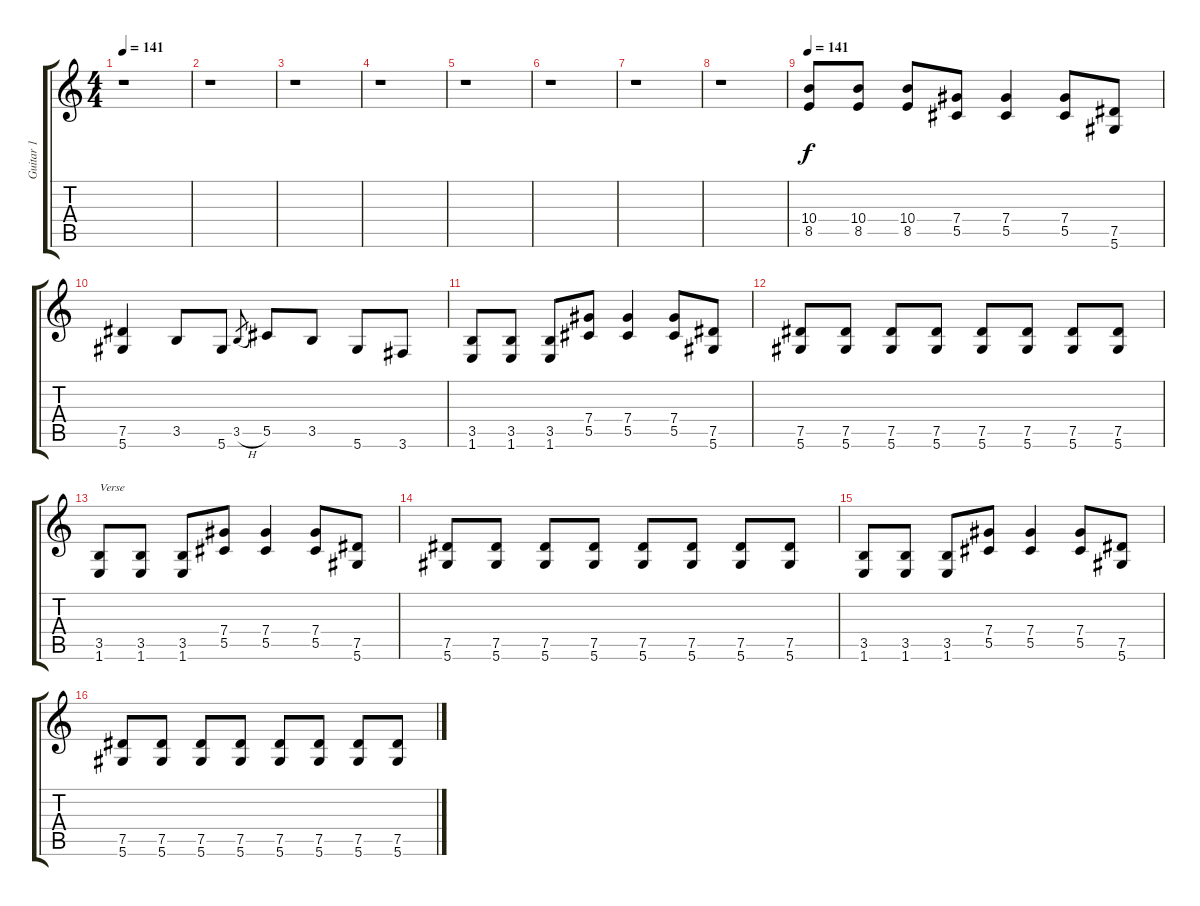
\track ("Guitar 1" "Guitar 1") {instrument overdrivenguitar}
\staff {score tabs}
\tuning (Eb4 Bb3 Gb3 Db3 Ab2 Eb2) {hide}
\ts (4 4)
\tempo 141
\tempo 134
\tempo 141
\clef g2
\ks c
r.1{dy f instrument overdrivenguitar} |
r.1 |
r.1 |
r.1 |
r.1 |
r.1 |
r.1 |
r.1 |
\tempo 141
(10.4 8.5).8 (10.4 8.5).8 (10.4 8.5).8 (7.4 5.5).8 (7.4 5.5).4 (7.4 5.5).8 (7.5 5.6).8 |
(7.5 5.6).4 3.5.8 5.6.8 3.5{h}.8{gr} 5.5.8 3.5.8 5.6.8 3.6.8 |
(3.5 1.6).8 (3.5 1.6).8 (3.5 1.6).8 (7.4 5.5).8 (7.4 5.5).4 (7.4 5.5).8 (7.5 5.6).8 |
(7.5 5.6).8 (7.5 5.6).8 (7.5 5.6).8 (7.5 5.6).8 (7.5 5.6).8 (7.5 5.6).8 (7.5 5.6).8 (7.5 5.6).8 |
(3.5 1.6).8{txt "Verse"} (3.5 1.6).8 (3.5 1.6).8 (7.4 5.5).8 (7.4 5.5).4 (7.4 5.5).8 (7.5 5.6).8 |
(7.5 5.6).8 (7.5 5.6).8 (7.5 5.6).8 (7.5 5.6).8 (7.5 5.6).8 (7.5 5.6).8 (7.5 5.6).8 (7.5 5.6).8 |
(3.5 1.6).8 (3.5 1.6).8 (3.5 1.6).8 (7.4 5.5).8 (7.4 5.5).4 (7.4 5.5).8 (7.5 5.6).8 |
(7.5 5.6).8 (7.5 5.6).8 (7.5 5.6).8 (7.5 5.6).8 (7.5 5.6).8 (7.5 5.6).8 (7.5 5.6).8 (7.5 5.6).8
